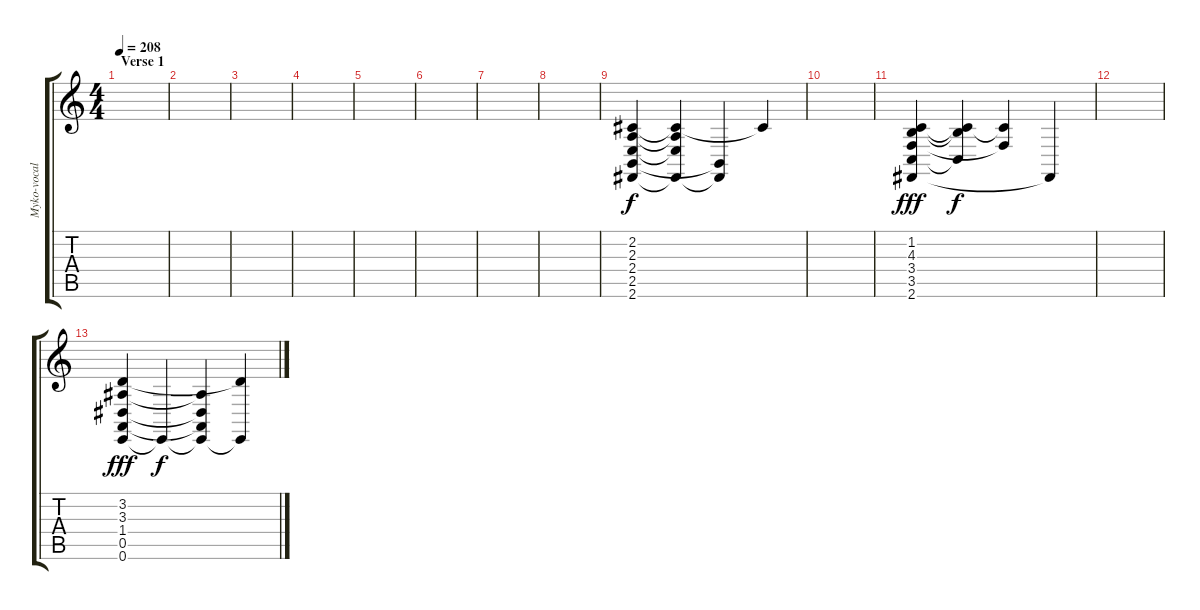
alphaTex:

\track ("Myko-vocal" "Myko-vocal") {instrument gunshot}
\staff {score tabs}
\tuning (E4 B3 G3 D3 A2 E2) {hide}
\ts (4 4)
\section ("" "Verse 1")
\tempo 208
\clef g2
\ks c
|
|
|
|
|
|
|
|
(2.2 2.3 2.4 2.5 2.6).4 (2.2{t} 2.3{t} 2.4{t} 2.6{t}).4{dy f} (2.5{t} 2.6{t}).4 2.2{t}.4 |
|
(1.2 4.3 3.4 3.5 2.6).4{dy fff} (1.2{t} 4.3{t} 3.5{t}).4{dy f} (1.2{t} 3.4{t}).4 2.6{t}.4 |
|
(3.2 3.3 1.4 0.5 0.6).4{dy fff} 0.6{t}.4{dy f} (3.3{t} 1.4{t} 0.5{t} 0.6{t}).4 (3.2{t} 0.6{t}).4
